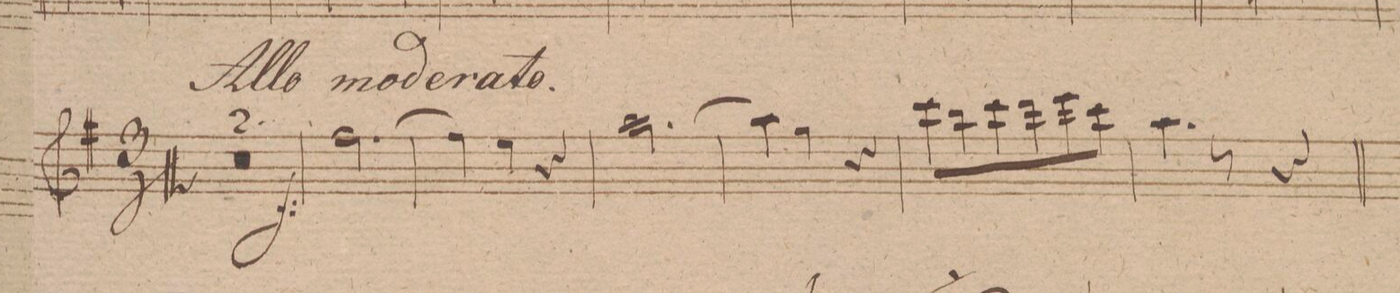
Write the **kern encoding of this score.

**kern	**dynam
*I"Flauto 2do	*
*clefG2	*
*k[f#c#g#d#]	*
*met(c|)	*
*M2/2	*
*kcancel	*
*k[f#]	*
*M3/4	*
2.r	.
=182	=182
2.r	.
=183	=183
[2.ff#\	f
=184	=184
*4\right	*
4ff#\]	.
4ee\	.
4r	.
=185	=185
[2.aa\	.
=186	=186
4aa\]	.
4gg\	.
4r	.
=187	=187
8ccc\L	.
*8\right	*
8bb\	.
8ccc\	.
8ddd\	.
8eee\	.
8ccc\J	.
=188	=188
4.aa\	.
8r	.
4r	.
=189	=189
*-	*-
